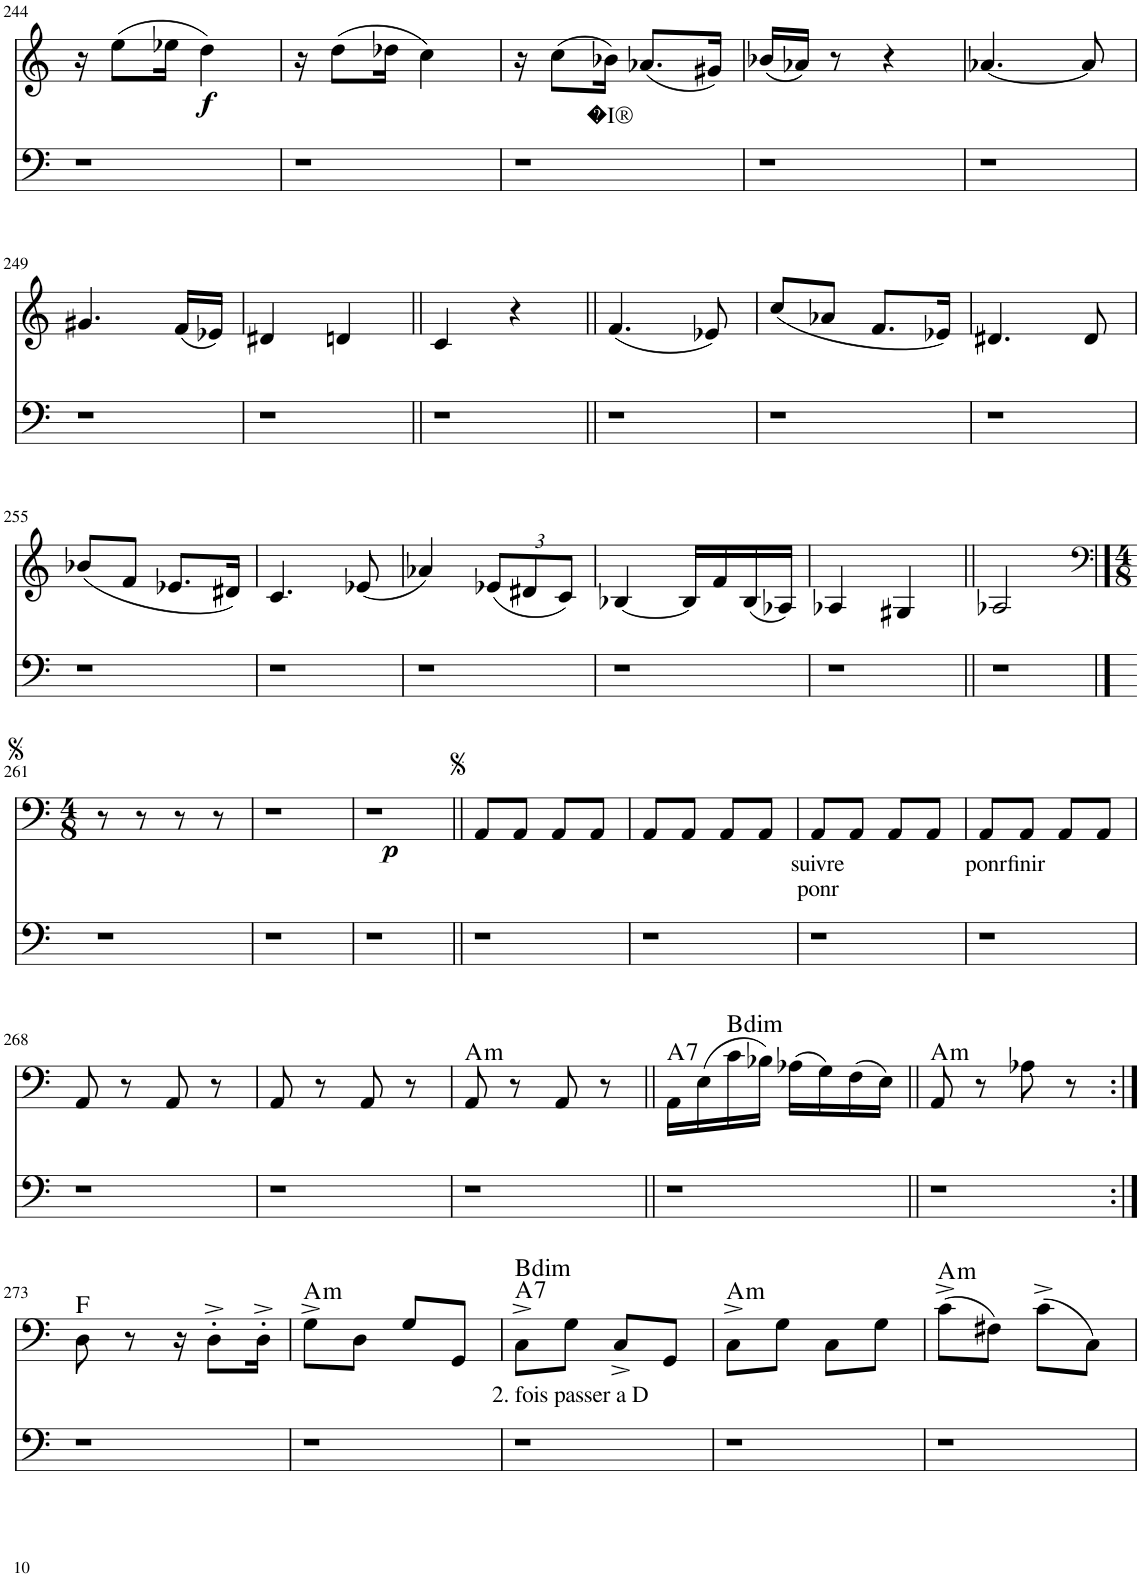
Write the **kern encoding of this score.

**kern	**kern	**text	**text	**dynam	**harte
*part2	*part1	*part1	*part1	*part1	*part1
*staff2	*staff1	*staff1	*staff1	*staff1	*
*I"Piano	*I"Piano	*	*	*	*
*I'Pno	*I'Pno	*	*	*	*
!!LO:PB:g=z
*clefF4	*clefG2	*	*	*	*
*k[]	*k[]	*	*	*	*
*M4/8	*M4/8	*	*	*	*
=244	=244	=244	=244	=244	=244
2r	16r	.	.	.	.
!	!	!	!	!LO:DY:b	!
.	(8ee\L	.	.	f	.
.	16ee-X\Jk	.	.	.	.
.	4dd\)	.	.	.	.
=245	=245	=245	=245	=245	=245
2r	16r	.	.	.	.
.	(8dd\L	.	.	.	.
.	16dd-X\Jk	.	.	.	.
.	4cc\)	.	.	.	.
=246	=246	=246	=246	=246	=246
2r	16r	.	.	.	.
.	(8cc\L	.	.	.	.
!	!	!LO:LY:b	!	!	!
.	16b-X\Jk)	�I®	.	.	.
.	(8.a-X/L	.	.	.	.
.	16g#X/Jk)	.	.	.	.
=247	=247	=247	=247	=247	=247
2r	(16b-X/LL	.	.	.	.
.	16a-X/JJ)	.	.	.	.
.	8r	.	.	.	.
.	4r	.	.	.	.
=248	=248	=248	=248	=248	=248
2r	[4.a-X/	.	.	.	.
.	8a-/]	.	.	.	.
!!LO:LB:g=z
=249	=249	=249	=249	=249	=249
2r	4.g#X/	.	.	.	.
.	(16f/LL	.	.	.	.
.	16e-X/JJ)	.	.	.	.
=250	=250	=250	=250	=250	=250
2r	4d#X/	.	.	.	.
.	4dn/	.	.	.	.
=251||	=251||	=251||	=251||	=251||	=251||
2r	4c/	.	.	.	.
.	4r	.	.	.	.
=252||	=252||	=252||	=252||	=252||	=252||
2r	(4.f/	.	.	.	.
.	8e-X/)	.	.	.	.
=253	=253	=253	=253	=253	=253
2r	(8cc/L	.	.	.	.
.	8a-X/J	.	.	.	.
.	8.f/L	.	.	.	.
.	16e-X/Jk)	.	.	.	.
=254	=254	=254	=254	=254	=254
2r	4.d#X/	.	.	.	.
.	8d#/	.	.	.	.
!!LO:LB:g=z
=255	=255	=255	=255	=255	=255
2r	(8b-X/L	.	.	.	.
.	8f/J	.	.	.	.
.	8.e-X/L	.	.	.	.
.	16d#X/Jk)	.	.	.	.
=256	=256	=256	=256	=256	=256
2r	4.c/	.	.	.	.
.	(8e-X/	.	.	.	.
=257	=257	=257	=257	=257	=257
2r	4a-X/)	.	.	.	.
*	*Xbrackettup	*	*	*	*
.	(12e-X/L	.	.	.	.
.	12d#X/	.	.	.	.
.	12c/J)	.	.	.	.
=258	=258	=258	=258	=258	=258
2r	[4B-X/	.	.	.	.
.	16B-/LL]	.	.	.	.
.	16f/	.	.	.	.
.	(16B-/	.	.	.	.
.	16A-X/JJ)	.	.	.	.
=259	=259	=259	=259	=259	=259
2r	4A-X/	.	.	.	.
.	4G#X/	.	.	.	.
=260||	=260||	=260||	=260||	=260||	=260||
2r	2A-X/	.	.	.	.
!!LO:LB:g=z
==261	==261	==261	==261	==261	==261
*	*clefF4	*	*	*	*
*	*M4/8	*	*	*	*
2r	8r	.	.	.	.
.	8r	.	.	.	.
.	8r	.	.	.	.
.	8r	.	.	.	.
=262	=262	=262	=262	=262	=262
2r	2r	.	.	.	.
=263	=263	=263	=263	=263	=263
!	!	!	!	!LO:DY:b	!
2r	2r	.	.	p	.
=264||	=264||	=264||	=264||	=264||	=264||
2r	8AA/L	.	.	.	.
.	8AA/J	.	.	.	.
.	8AA/L	.	.	.	.
.	8AA/J	.	.	.	.
=265	=265	=265	=265	=265	=265
2r	8AA/L	.	.	.	.
.	8AA/J	.	.	.	.
.	8AA/L	.	.	.	.
.	8AA/J	.	.	.	.
=266	=266	=266	=266	=266	=266
!	!	!LO:LY:b	!LO:LY:b	!	!
2r	8AA/L	suivre	ponr	.	.
.	8AA/J	.	.	.	.
.	8AA/L	.	.	.	.
.	8AA/J	.	.	.	.
=267	=267	=267	=267	=267	=267
!	!	!LO:LY:b	!	!	!
2r	8AA/L	ponr	.	.	.
!	!	!LO:LY:b	!	!	!
.	8AA/J	finir	.	.	.
.	8AA/L	.	.	.	.
.	8AA/J	.	.	.	.
!!LO:LB:g=z
=268	=268	=268	=268	=268	=268
2r	8AA/	.	.	.	.
.	8r	.	.	.	.
.	8AA/	.	.	.	.
.	8r	.	.	.	.
=269	=269	=269	=269	=269	=269
2r	8AA/	.	.	.	.
.	8r	.	.	.	.
.	8AA/	.	.	.	.
.	8r	.	.	.	.
=270	=270	=270	=270	=270	=270
!	!	!	!	!	!LO:H:kt=m
2r	8AA/	.	.	.	A:min
.	8r	.	.	.	.
.	8AA/	.	.	.	.
.	8r	.	.	.	.
=271||	=271||	=271||	=271||	=271||	=271||
!	!	!	!	!	!LO:H:kt=7
2r	16AA\LL	.	.	.	A:7
.	(16E\	.	.	.	.
!	!	!	!	!	!LO:H:kt=dim
.	16c\	.	.	.	B:dim
.	16B-X\JJ)	.	.	.	.
.	(16A-X\LL	.	.	.	.
.	16G\)	.	.	.	.
.	(16F\	.	.	.	.
.	16E\JJ)	.	.	.	.
=272||	=272||	=272||	=272||	=272||	=272||
!	!	!	!	!	!LO:H:kt=m
2r	8AA/	.	.	.	A:min
.	8r	.	.	.	.
.	8A-X\	.	.	.	.
.	8r	.	.	.	.
!!LO:LB:g=z
=273:|!	=273:|!	=273:|!	=273:|!	=273:|!	=273:|!
2r	8D\	.	.	.	F:maj
.	8r	.	.	.	.
.	16r	.	.	.	.
.	8D'^\L	.	.	.	.
.	16D'^\Jk	.	.	.	.
=274	=274	=274	=274	=274	=274
!	!	!	!	!	!LO:H:kt=m
2r	8G^\L	.	.	.	A:min
.	8D\J	.	.	.	.
.	8G/L	.	.	.	.
.	8GG/J	.	.	.	.
=275	=275	=275	=275	=275	=275
!	!	!LO:LY:b	!	!	!LO:H:n=1:kt=7
!	!	!	!	!	!LO:H:n=2:kt=dim
2r	8C^\L	2. fois passer a D	.	.	A:7 B:dim
.	8G\J	.	.	.	.
.	8C^/L	.	.	.	.
.	8GG/J	.	.	.	.
=276	=276	=276	=276	=276	=276
!	!	!	!	!	!LO:H:kt=m
2r	8C^\L	.	.	.	A:min
.	8G\J	.	.	.	.
.	8C\L	.	.	.	.
.	8G\J	.	.	.	.
=277	=277	=277	=277	=277	=277
!	!	!	!	!	!LO:H:kt=m
2r	(8c^\L	.	.	.	A:min
.	8F#X\J)	.	.	.	.
.	(8c^\L	.	.	.	.
.	8C\J)	.	.	.	.
=	=	=	=	=	=
*-	*-	*-	*-	*-	*-
